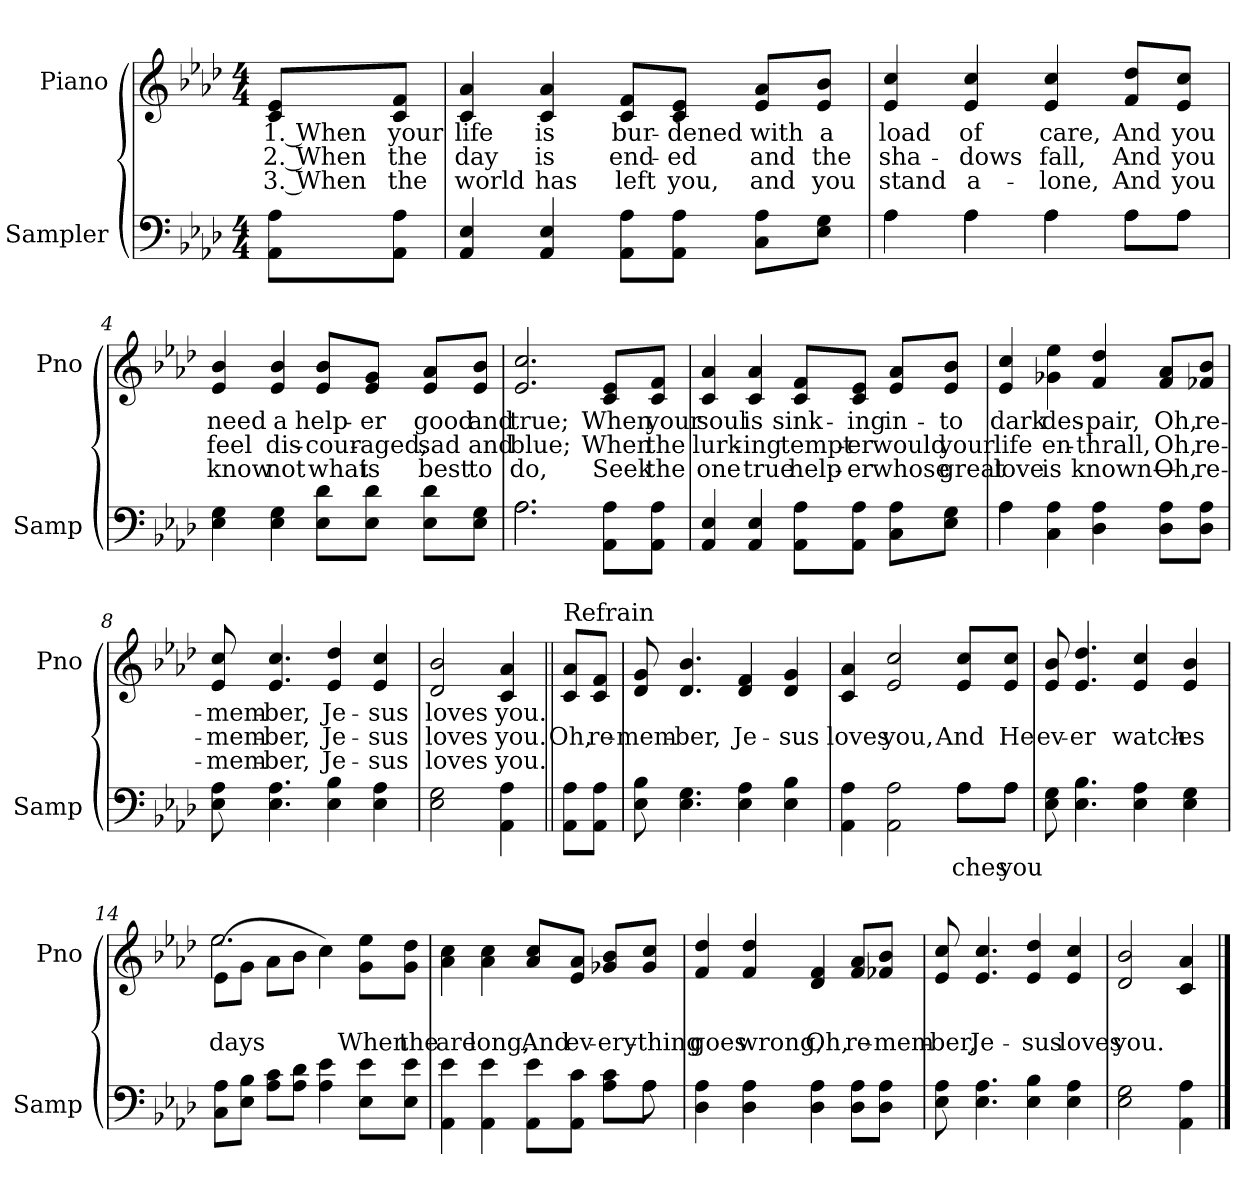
**kern	**text	**kern	**text	**text	**text
*part2	*part2	*part1	*part1	*part1	*part1
*staff2	*staff2	*staff1	*staff1	*staff1	*staff1
*I"Sampler	*	*I"Piano	*	*	*
*I'Samp	*	*I'Pno	*	*	*
*clefF4	*	*clefG2	*	*	*
*k[b-e-a-d-]	*	*k[b-e-a-d-]	*	*	*
*A-:	*	*A-:	*	*	*
*M4/4	*	*M4/4	*	*	*
=1	=1	=1	=1	=1	=1
8AA-\ 8A-\L	.	8c/ 8e-/L	1. When	2. When	3. When
8AA-\ 8A-\J	.	8c/ 8f/J	your	the	the
=2	=2	=2	=2	=2	=2
4AA- 4E-	.	4c 4a-	life	day	world
4AA- 4E-	.	4c 4a-	is	is	has
8AA-\ 8A-\L	.	8c/ 8f/L	bur-	end-	left
8AA-\ 8A-\J	.	8c/ 8e-/J	-dened	-ed	you,
8C\ 8A-\L	.	8e-/ 8a-/L	with	and	and
8E-\ 8G\J	.	8e-/ 8b-/J	a	the	you
=3	=3	=3	=3	=3	=3
*^	*	*	*	*	*
4A-\	4A-	.	4e- 4cc	load	sha-	stand
4A-\	4A-	.	4e- 4cc	of	-dows	a-
4A-\	4A-	.	4e- 4cc	care,	fall,	-lone,
8A-\L	8A-\L	.	8f/ 8dd-/L	And	And	And
8A-\J	8A-\J	.	8e-/ 8cc/J	you	you	you
*v	*v	*	*	*	*	*
=4	=4	=4	=4	=4	=4
4E- 4G	.	4e- 4b-	need	feel	know
4E- 4G	.	4e- 4b-	a	dis-	not
8E-\ 8d-\L	.	8e-/ 8b-/L	help-	-cour-	what
8E-\ 8d-\J	.	8e-/ 8g/J	-er	-aged,	is
8E-\ 8d-\L	.	8e-/ 8a-/L	good	sad	best
8E-\ 8G\J	.	8e-/ 8b-/J	and	and	to
=5	=5	=5	=5	=5	=5
*^	*	*	*	*	*
2.A-\	2.A-	.	2.e- 2.cc	true;	blue;	do,
8AA-\ 8A-\L	4ryy	.	8c/ 8e-/L	When	When	Seek
8AA-\ 8A-\J	.	.	8c/ 8f/J	your	the	the
*v	*v	*	*	*	*	*
=6	=6	=6	=6	=6	=6
4AA- 4E-	.	4c 4a-	soul	lurk-	one
4AA- 4E-	.	4c 4a-	is	-ing	true
8AA-\ 8A-\L	.	8c/ 8f/L	sink-	tempt-	help-
8AA-\ 8A-\J	.	8c/ 8e-/J	-ing	-er	-er
8C\ 8A-\L	.	8e-/ 8a-/L	in-	would	whose
8E-\ 8G\J	.	8e-/ 8b-/J	-to	your	great
=7	=7	=7	=7	=7	=7
*^	*	*	*	*	*
4A-\	4A-	.	4e- 4cc	dark	life	love
4C 4A-	2.ryy	.	4g-X 4ee-	des-	en-	is
4D- 4A-	.	.	4f 4dd-	-pair,	-thrall,	known—
8D-\ 8A-\L	.	.	8f/ 8a-/L	Oh,	Oh,	Oh,
8D-\ 8A-\J	.	.	8f-X/ 8b-/J	re-	re-	re-
*v	*v	*	*	*	*	*
=8	=8	=8	=8	=8	=8
8E- 8A-	.	8e- 8cc	-mem-	-mem-	-mem-
4.E- 4.A-	.	4.e- 4.cc	-ber,	-ber,	-ber,
4E- 4B-	.	4e- 4dd-	Je-	Je-	Je-
4E- 4A-	.	4e- 4cc	-sus	-sus	-sus
=9	=9	=9	=9	=9	=9
2E- 2G	.	2d- 2b-	loves	loves	loves
4AA- 4A-	.	4c 4a-	you.	you.	you.
=10||	=10||	=10||	=10||	=10||	=10||
!	!	!LO:TX:t=Refrain	!	!	!
8AA-\ 8A-\L	.	8c/ 8a-/L	.	Oh,	.
8AA-\ 8A-\J	.	8c/ 8f/J	.	re-	.
=11	=11	=11	=11	=11	=11
8E- 8B-	.	8d- 8g	.	-mem-	.
4.E- 4.G	.	4.d- 4.b-	.	-ber,	.
4E- 4A-	.	4d- 4f	.	Je-	.
4E- 4B-	.	4d- 4g	.	-sus	.
=12	=12	=12	=12	=12	=12
*^	*	*	*	*	*
4AA- 4A-	2.ryy	.	4c 4a-	.	loves	.
2AA- 2A-	.	.	2e- 2cc	.	you,	.
8A-\L	8A-\L	-ches	8e-/ 8cc/L	.	And	.
8A-\J	8A-\J	you	8e-/ 8cc/J	.	He	.
*v	*v	*	*	*	*	*
=13	=13	=13	=13	=13	=13
8E- 8G	.	8e- 8b-	.	ev-	.
4.E- 4.B-	.	4.e- 4.dd-	.	-er	.
4E- 4A-	.	4e- 4cc	.	watch-	.
4E- 4G	.	4e- 4b-	.	-es	.
=14	=14	=14	=14	=14	=14
*	*	*^	*	*	*
8C\ 8A-\L	.	(8e-\L	2.ee-	.	days	.
8E-\ 8B-\J	.	8g\J	.	.	.	.
8A-\ 8c\L	.	8a-\L	.	.	.	.
8A-\ 8d-\J	.	8b-\J	.	.	.	.
4A- 4e-	.	4cc\)	.	.	.	.
8E-\ 8e-\L	.	8g\ 8ee-\L	4ryy	.	When	.
8E-\ 8e-\J	.	8g\ 8dd-\J	.	.	the	.
*	*	*v	*v	*	*	*
=15	=15	=15	=15	=15	=15
*^	*	*	*	*	*
4AA- 4e-	2..ryy	.	4a- 4cc	.	are	.
4AA- 4e-	.	.	4a- 4cc	.	long,	.
8AA-\ 8e-\L	.	.	8a-/ 8cc/L	.	And	.
8AA-\ 8c\J	.	.	8e-/ 8a-/J	.	ev-	.
8A-\ 8c\L	.	.	8g-X/ 8b-/L	.	-ery-	.
8A-\J	8A-	.	8g-/ 8cc/J	.	-thing	.
*v	*v	*	*	*	*	*
=16	=16	=16	=16	=16	=16
4D- 4A-	.	4f 4dd-	.	goes	.
4D- 4A-	.	4f 4dd-	.	wrong,	.
4D- 4A-	.	4d- 4f	.	Oh,	.
8D-\ 8A-\L	.	8f/ 8a-/L	.	re-	.
8D-\ 8A-\J	.	8f-X/ 8b-/J	.	-mem-	.
=17	=17	=17	=17	=17	=17
8E- 8A-	.	8e- 8cc	.	-ber,	.
4.E- 4.A-	.	4.e- 4.cc	.	Je-	.
4E- 4B-	.	4e- 4dd-	.	-sus	.
4E- 4A-	.	4e- 4cc	.	loves	.
=18	=18	=18	=18	=18	=18
2E- 2G	.	2d- 2b-	.	you.	.
4AA- 4A-	.	4c 4a-	.	.	.
==	==	==	==	==	==
*-	*-	*-	*-	*-	*-
